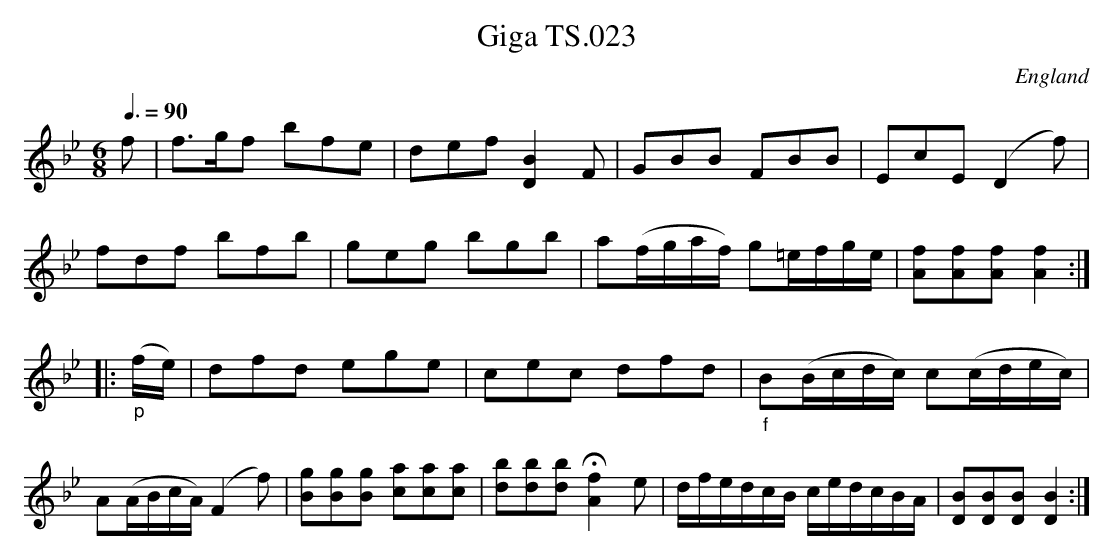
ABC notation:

X:1
T:Giga TS.023
M:6/8
L:1/8
Q:3/8=90
O:England
notC:Prefixed as 'No.11' in MS
K:Bb major
f|f>gf bfe|def [B2D2]F|GBB FBB|EcE(D2f)|!
fdf bfb|geg bgb|a(f/g/a/f/) g=e/f/g/e/|[fA][fA][fA][f2A2]:|!
|:"_p"(f/e/)|dfd ege|cec dfd|"_f"B(B/c/d/c/) c(c/d/e/c/)|!
A(A/B/c/A/) (F2f)|[gB][gB][gB] [ac][ac][ac]|[bd][bd][bd]H[f2A2]e|d/f/e/d/c/B/ c/e/d/c/B/A/|[BD][BD][BD] [B2D2]:|]
